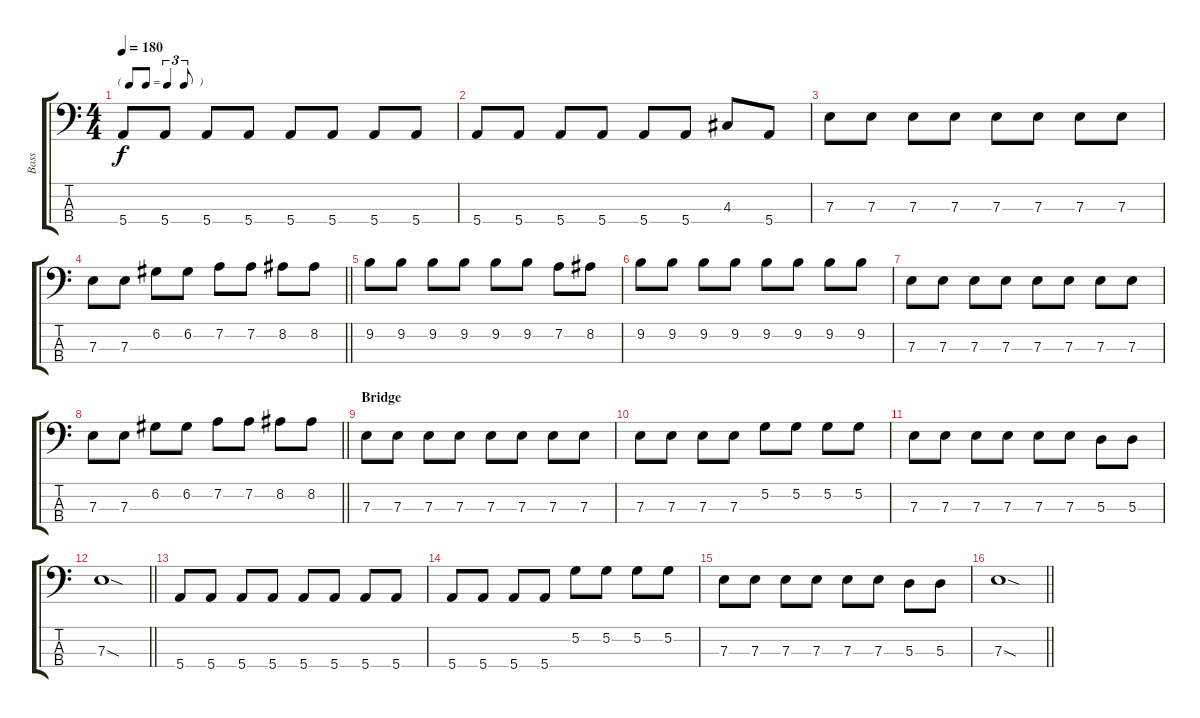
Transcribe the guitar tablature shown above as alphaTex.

\track ("Bass" "Bass") {instrument electricbassfinger}
\staff {score tabs}
\tuning (G2 D2 A1 E1) {hide}
\ts (4 4)
\tf triplet8th
\tempo 180
\clef f4
\ks c
5.4.8{dy f} 5.4.8 5.4.8 5.4.8 5.4.8 5.4.8 5.4.8 5.4.8 |
5.4.8 5.4.8 5.4.8 5.4.8 5.4.8 5.4.8 4.3.8 5.4.8 |
7.3.8 7.3.8 7.3.8 7.3.8 7.3.8 7.3.8 7.3.8 7.3.8 |
\barLineRight lightlight
7.3.8 7.3.8 6.2.8 6.2.8 7.2.8 7.2.8 8.2.8 8.2.8 |
9.2.8 9.2.8 9.2.8 9.2.8 9.2.8 9.2.8 7.2.8 8.2.8 |
9.2.8 9.2.8 9.2.8 9.2.8 9.2.8 9.2.8 9.2.8 9.2.8 |
7.3.8 7.3.8 7.3.8 7.3.8 7.3.8 7.3.8 7.3.8 7.3.8 |
\barLineRight lightlight
7.3.8 7.3.8 6.2.8 6.2.8 7.2.8 7.2.8 8.2.8 8.2.8 |
\section ("" "Bridge")
7.3.8 7.3.8 7.3.8 7.3.8 7.3.8 7.3.8 7.3.8 7.3.8 |
7.3.8 7.3.8 7.3.8 7.3.8 5.2.8 5.2.8 5.2.8 5.2.8 |
7.3.8 7.3.8 7.3.8 7.3.8 7.3.8 7.3.8 5.3.8 5.3.8 |
\barLineRight lightlight
7.3{sod}.1 |
5.4.8 5.4.8 5.4.8 5.4.8 5.4.8 5.4.8 5.4.8 5.4.8 |
5.4.8 5.4.8 5.4.8 5.4.8 5.2.8 5.2.8 5.2.8 5.2.8 |
7.3.8 7.3.8 7.3.8 7.3.8 7.3.8 7.3.8 5.3.8 5.3.8 |
\barLineRight lightlight
7.3{sod}.1
